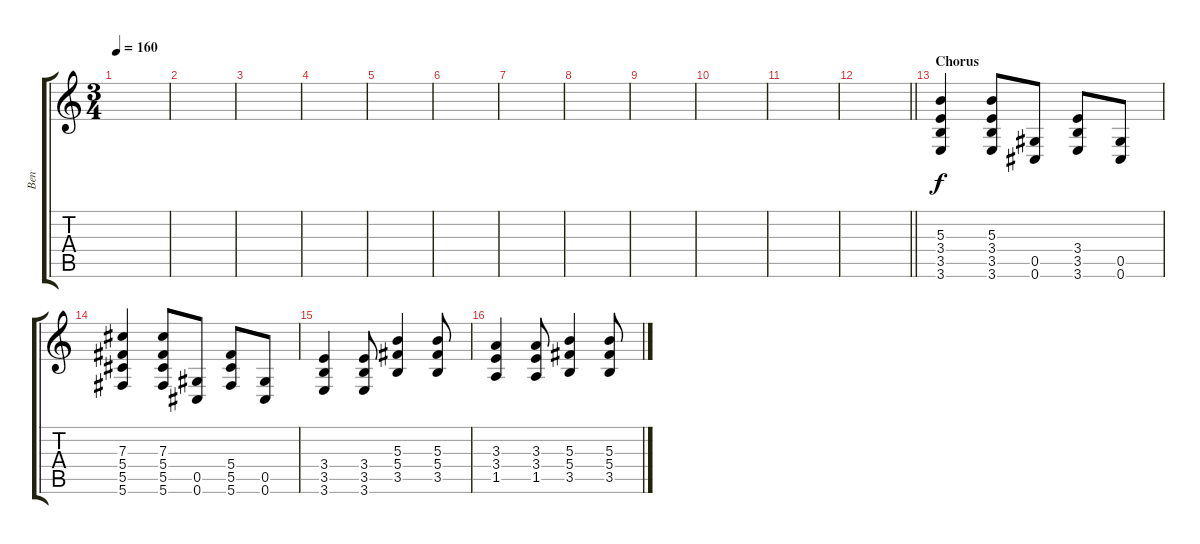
\track ("Ben" "Ben") {instrument distortionguitar}
\staff {score tabs}
\tuning (Eb4 Bb3 Gb3 Db3 Ab2 Db2) {hide}
\ts (3 4)
\tempo 160
\clef g2
\ks c
|
|
|
|
|
|
|
|
|
|
|
\barLineRight lightlight
|
\section ("" "Chorus")
(5.3 3.4 3.5 3.6).4 (5.3 3.4 3.5 3.6).8 (0.5 0.6).8 (3.4 3.5 3.6).8 (0.5 0.6).8 |
(7.3 5.4 5.5 5.6).4 (7.3 5.4 5.5 5.6).8 (0.5 0.6).8 (5.4 5.5 5.6).8 (0.5 0.6).8 |
(3.4 3.5 3.6).4 (3.4 3.5 3.6).8 (5.3 5.4 3.5).4 (5.3 5.4 3.5).8 |
(3.3 3.4 1.5).4 (3.3 3.4 1.5).8 (5.3 5.4 3.5).4 (5.3 5.4 3.5).8
